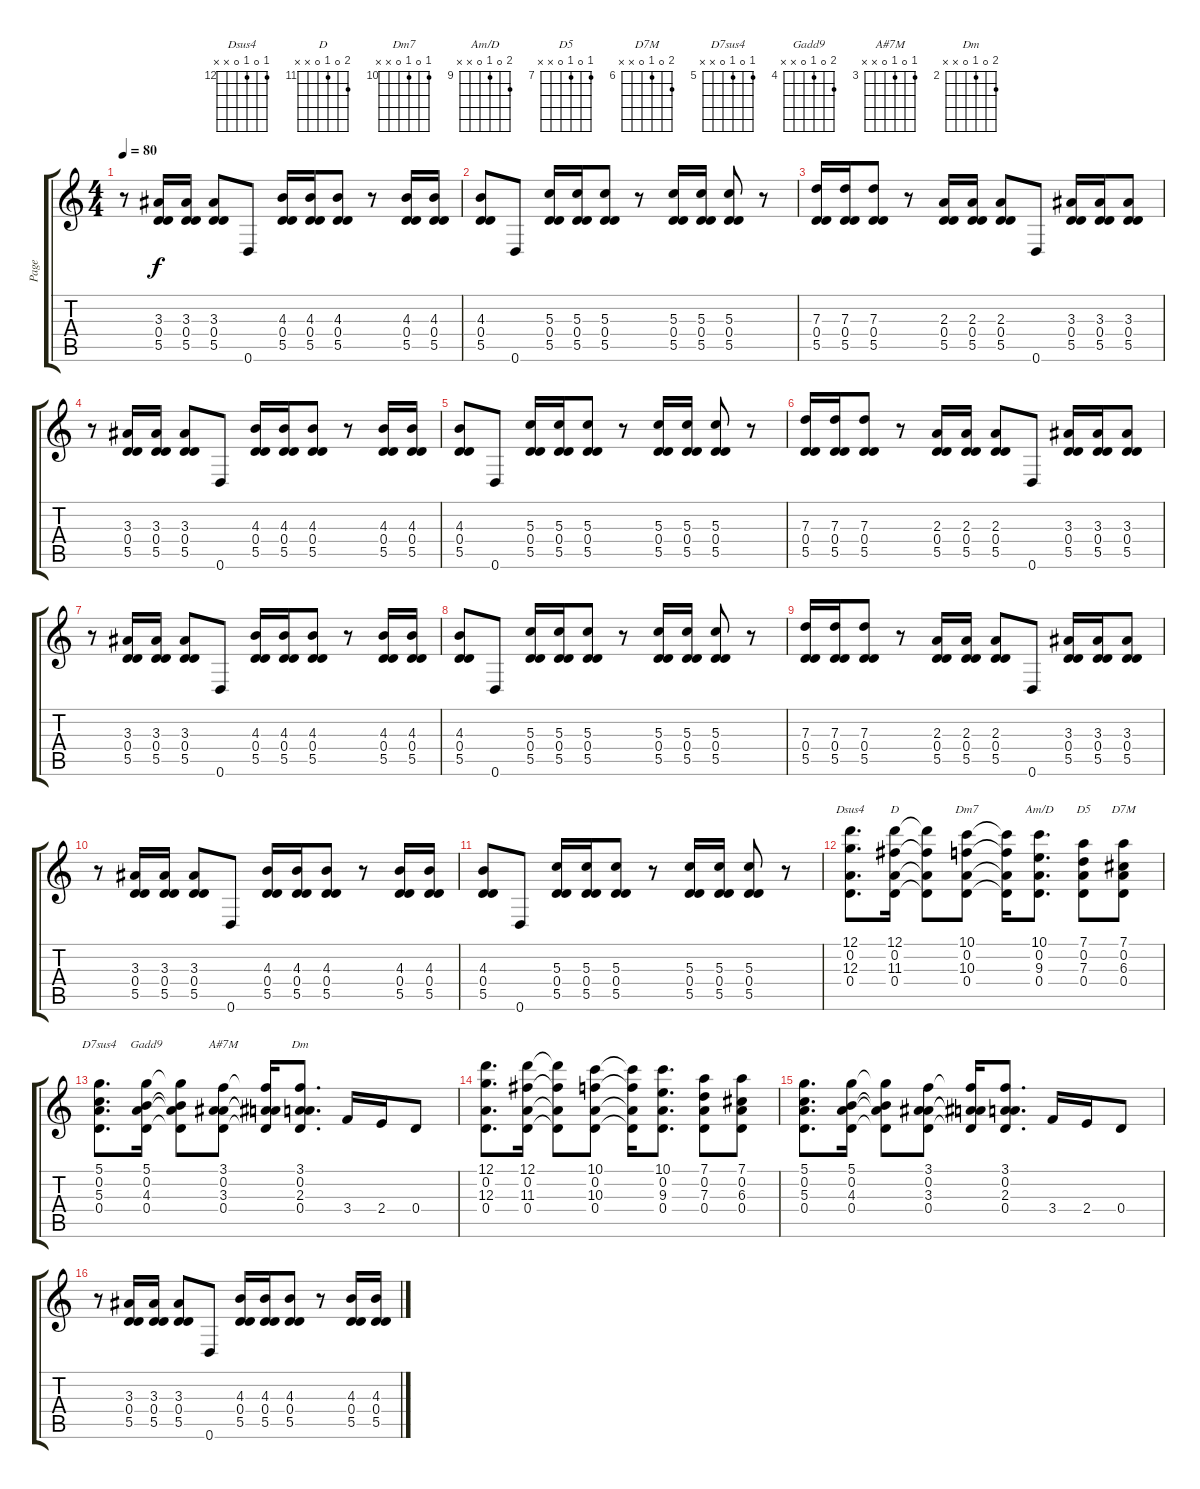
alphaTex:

\track ("Page " "Page ") {instrument overdrivenguitar}
\staff {score tabs}
\tuning (D4 A3 G3 D3 A2 D2) {hide}
\chord ("Dsus4" 12 0 12 0 x x) {firstfret 12}
\chord ("D" 12 0 11 0 x x) {firstfret 11}
\chord ("Dm7" 10 0 10 0 x x) {firstfret 10}
\chord ("Am/D" 10 0 9 0 x x) {firstfret 9}
\chord ("D5" 7 0 7 0 x x) {firstfret 7}
\chord ("D7M" 7 0 6 0 x x) {firstfret 6}
\chord ("D7sus4" 5 0 5 0 x x) {firstfret 5}
\chord ("Gadd9" 5 0 4 0 x x) {firstfret 4}
\chord ("A#7M" 3 0 3 0 x x) {firstfret 3}
\chord ("Dm" 3 0 2 0 x x) {firstfret 2}
\ts (4 4)
\tempo 80
\clef g2
\ks c
r.8{dy f} (3.3 0.4 5.5).16 (3.3 0.4 5.5).16 (3.3 0.4 5.5).8 0.6.8 (4.3 0.4 5.5).16 (4.3 0.4 5.5).16 (4.3 0.4 5.5).8 r.8 (4.3 0.4 5.5).16 (4.3 0.4 5.5).16 |
(4.3 0.4 5.5).8 0.6.8 (5.3 0.4 5.5).16 (5.3 0.4 5.5).16 (5.3 0.4 5.5).8 r.8 (5.3 0.4 5.5).16 (5.3 0.4 5.5).16 (5.3 0.4 5.5).8 r.8 |
(7.3 0.4 5.5).16 (7.3 0.4 5.5).16 (7.3 0.4 5.5).8 r.8 (2.3 0.4 5.5).16 (2.3 0.4 5.5).16 (2.3 0.4 5.5).8 0.6.8 (3.3 0.4 5.5).16 (3.3 0.4 5.5).16 (3.3 0.4 5.5).8 |
r.8 (3.3 0.4 5.5).16 (3.3 0.4 5.5).16 (3.3 0.4 5.5).8 0.6.8 (4.3 0.4 5.5).16 (4.3 0.4 5.5).16 (4.3 0.4 5.5).8 r.8 (4.3 0.4 5.5).16 (4.3 0.4 5.5).16 |
(4.3 0.4 5.5).8 0.6.8 (5.3 0.4 5.5).16 (5.3 0.4 5.5).16 (5.3 0.4 5.5).8 r.8 (5.3 0.4 5.5).16 (5.3 0.4 5.5).16 (5.3 0.4 5.5).8 r.8 |
(7.3 0.4 5.5).16 (7.3 0.4 5.5).16 (7.3 0.4 5.5).8 r.8 (2.3 0.4 5.5).16 (2.3 0.4 5.5).16 (2.3 0.4 5.5).8 0.6.8 (3.3 0.4 5.5).16 (3.3 0.4 5.5).16 (3.3 0.4 5.5).8 |
r.8 (3.3 0.4 5.5).16 (3.3 0.4 5.5).16 (3.3 0.4 5.5).8 0.6.8 (4.3 0.4 5.5).16 (4.3 0.4 5.5).16 (4.3 0.4 5.5).8 r.8 (4.3 0.4 5.5).16 (4.3 0.4 5.5).16 |
(4.3 0.4 5.5).8 0.6.8 (5.3 0.4 5.5).16 (5.3 0.4 5.5).16 (5.3 0.4 5.5).8 r.8 (5.3 0.4 5.5).16 (5.3 0.4 5.5).16 (5.3 0.4 5.5).8 r.8 |
(7.3 0.4 5.5).16 (7.3 0.4 5.5).16 (7.3 0.4 5.5).8 r.8 (2.3 0.4 5.5).16 (2.3 0.4 5.5).16 (2.3 0.4 5.5).8 0.6.8 (3.3 0.4 5.5).16 (3.3 0.4 5.5).16 (3.3 0.4 5.5).8 |
r.8 (3.3 0.4 5.5).16 (3.3 0.4 5.5).16 (3.3 0.4 5.5).8 0.6.8 (4.3 0.4 5.5).16 (4.3 0.4 5.5).16 (4.3 0.4 5.5).8 r.8 (4.3 0.4 5.5).16 (4.3 0.4 5.5).16 |
(4.3 0.4 5.5).8 0.6.8 (5.3 0.4 5.5).16 (5.3 0.4 5.5).16 (5.3 0.4 5.5).8 r.8 (5.3 0.4 5.5).16 (5.3 0.4 5.5).16 (5.3 0.4 5.5).8 r.8 |
(12.1 0.2 12.3 0.4).8{d ch "Dsus4"} (12.1 0.2 11.3 0.4).16{ch "D"} (12.1{t} 0.2{t} 11.3{t} 0.4{t}).8 (10.1 0.2 10.3 0.4).8{ch "Dm7"} (10.1{t} 0.2{t} 10.3{t} 0.4{t}).16 (10.1 0.2 9.3 0.4).8{d ch "Am/D"} (7.1 0.2 7.3 0.4).8{ch "D5"} (7.1 0.2 6.3 0.4).8{ch "D7M"} |
(5.1 0.2 5.3 0.4).8{d ch "D7sus4"} (5.1 0.2 4.3 0.4).16{ch "Gadd9"} (5.1{t} 0.2{t} 4.3{t} 0.4{t}).8 (3.1 0.2 3.3 0.4).8{ch "A#7M"} (3.1{t} 0.2{t} 3.3{t} 0.4{t}).16 (3.1 0.2 2.3 0.4).8{d ch "Dm"} 3.4.16 2.4.16 0.4.8 |
(12.1 0.2 12.3 0.4).8{d} (12.1 0.2 11.3 0.4).16 (12.1{t} 0.2{t} 11.3{t} 0.4{t}).8 (10.1 0.2 10.3 0.4).8 (10.1{t} 0.2{t} 10.3{t} 0.4{t}).16 (10.1 0.2 9.3 0.4).8{d} (7.1 0.2 7.3 0.4).8 (7.1 0.2 6.3 0.4).8 |
(5.1 0.2 5.3 0.4).8{d} (5.1 0.2 4.3 0.4).16 (5.1{t} 0.2{t} 4.3{t} 0.4{t}).8 (3.1 0.2 3.3 0.4).8 (3.1{t} 0.2{t} 3.3{t} 0.4{t}).16 (3.1 0.2 2.3 0.4).8{d} 3.4.16 2.4.16 0.4.8 |
r.8 (3.3 0.4 5.5).16 (3.3 0.4 5.5).16 (3.3 0.4 5.5).8 0.6.8 (4.3 0.4 5.5).16 (4.3 0.4 5.5).16 (4.3 0.4 5.5).8 r.8 (4.3 0.4 5.5).16 (4.3 0.4 5.5).16
